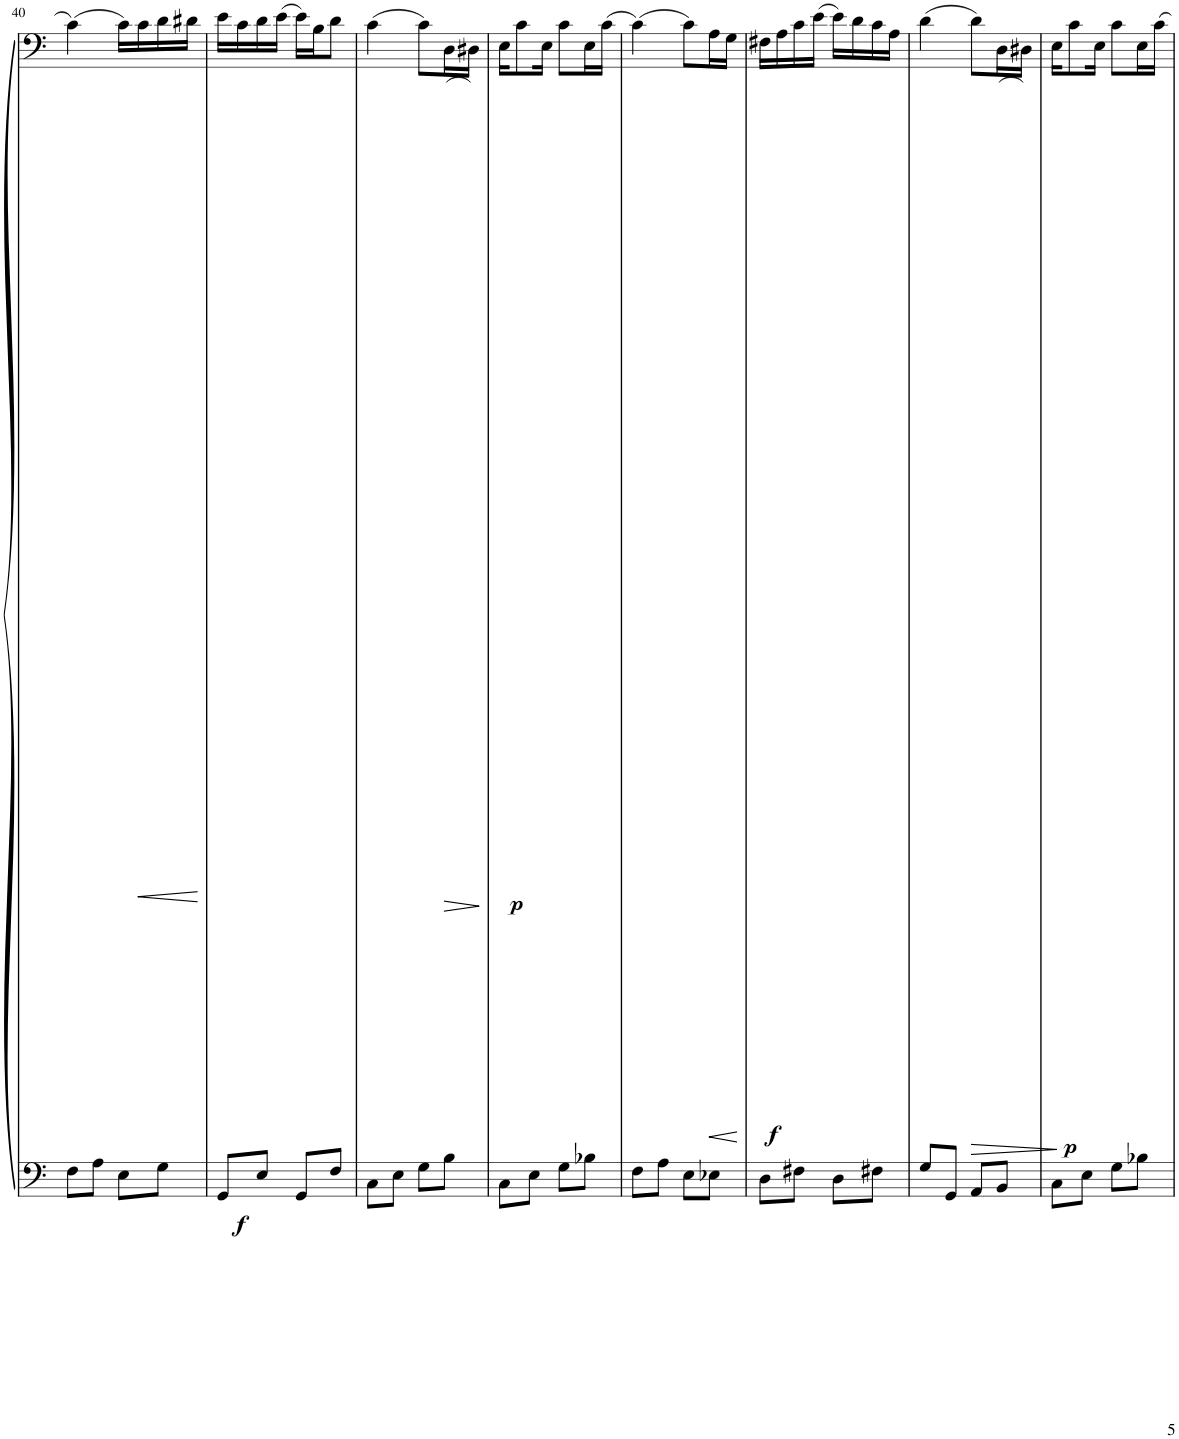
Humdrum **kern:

**kern	**kern	**dynam
*part1	*part1	*part1
*staff2	*staff1	*staff1/2
*I"Piano	*	*
*I'Pno	*	*
!!LO:PB:g=z
*clefF4	*clefF4	*
*k[]	*k[]	*
*M2/4	*M2/4	*
=40	=40	=40
8F\L	(4c\	.
8A\J	.	.
8E\L	16c\LL)	.
!	!	!LO:HP:b
.	16c\	<
8G\J	16d\	.
.	16d#X\JJ	.
.	.	[
=41	=41	=41
!	!	!LO:DY:b=2
8GG/L	16e\LL	f
.	16c\	.
8E/J	16d\	.
.	(16e\JJ	.
8GG/L	16e\LL)	.
.	16B\J	.
8F/J	8d\J	.
=42	=42	=42
8C\L	(4c\	.
8E\J	.	.
8G\L	8c\L)	.
!	!	!LO:HP:b
8B\J	(16D\L	>
.	16D#X\JJ)	.
.	.	]
=43	=43	=43
!	!	!LO:DY:b
8C\L	16E\KL	p
.	8c\	.
8E\J	.	.
.	16E\Jk	.
8G\L	8c\L	.
8B-X\J	16E\L	.
.	(16c\JJ	.
=44	=44	=44
8F\L	(4c\)	.
8A\J	.	.
8E\L	8c\L)	.
!	!	!LO:HP:b
8E-X\J	16A\L	<
.	16G\JJ	.
.	.	[
=45	=45	=45
!	!	!LO:DY:b
8D\L	16F#X\LL	f
.	16A\	.
8F#X\J	16c\	.
.	(16e\JJ	.
8D\L	16e\LL)	.
.	16d\	.
8F#X\J	16c\	.
.	16A\JJ	.
=46	=46	=46
8G/L	(4d\	.
8GG/J	.	.
!	!	!LO:HP:b
8AA/L	8d\L)	>
8BB/J	(16D\L	.
.	16D#X\JJ)	.
.	.	]
=47	=47	=47
!	!	!LO:DY:b
8C\L	16E\KL	p
.	8c\	.
8E\J	.	.
.	16E\Jk	.
8G\L	8c\L	.
8B-X\J	16E\L	.
.	16c\JJ	.
=	=	=
*-	*-	*-
